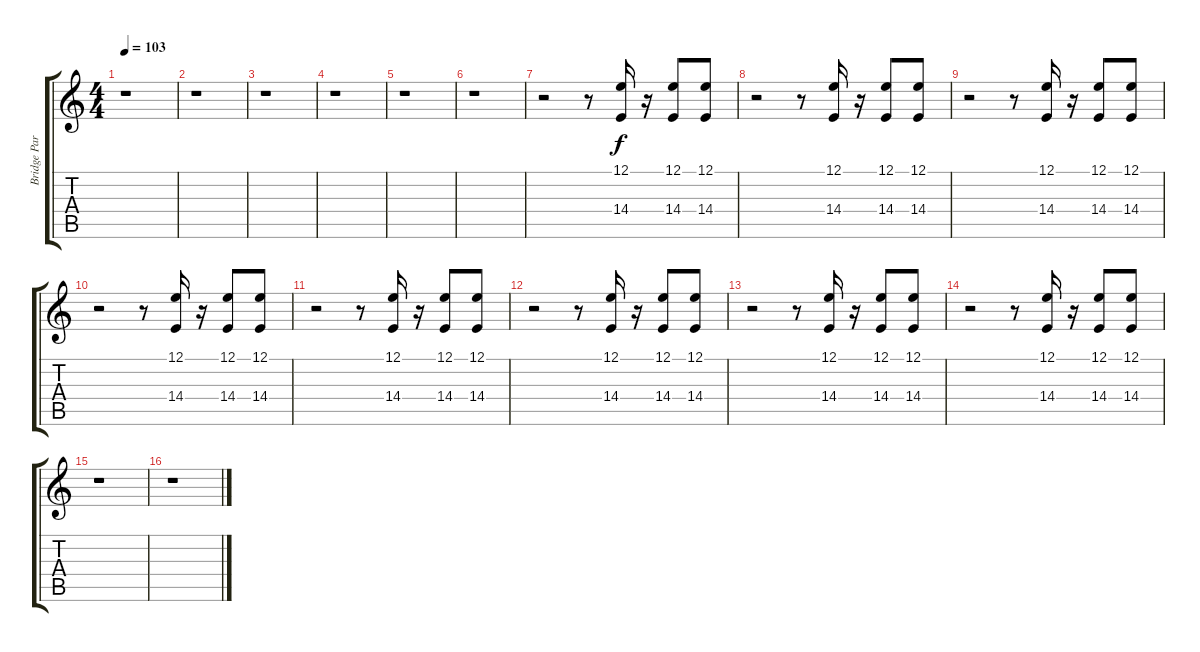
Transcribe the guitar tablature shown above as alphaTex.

\track ("Bridge Part" "Bridge Par") {instrument synthbrass2}
\staff {score tabs}
\tuning (E4 B3 G3 D3 A2 E2) {hide}
\ts (4 4)
\tempo 103
\clef g2
\ks c
r.1{dy f} |
r.1 |
r.1 |
r.1 |
r.1 |
r.1 |
r.2 r.8 (12.1 14.4).16 r.16 (12.1 14.4).8 (12.1 14.4).8 |
r.2 r.8 (12.1 14.4).16 r.16 (12.1 14.4).8 (12.1 14.4).8 |
r.2 r.8 (12.1 14.4).16 r.16 (12.1 14.4).8 (12.1 14.4).8 |
r.2 r.8 (12.1 14.4).16 r.16 (12.1 14.4).8 (12.1 14.4).8 |
r.2 r.8 (12.1 14.4).16 r.16 (12.1 14.4).8 (12.1 14.4).8 |
r.2 r.8 (12.1 14.4).16 r.16 (12.1 14.4).8 (12.1 14.4).8 |
r.2 r.8 (12.1 14.4).16 r.16 (12.1 14.4).8 (12.1 14.4).8 |
r.2 r.8 (12.1 14.4).16 r.16 (12.1 14.4).8 (12.1 14.4).8 |
r.1 |
r.1
